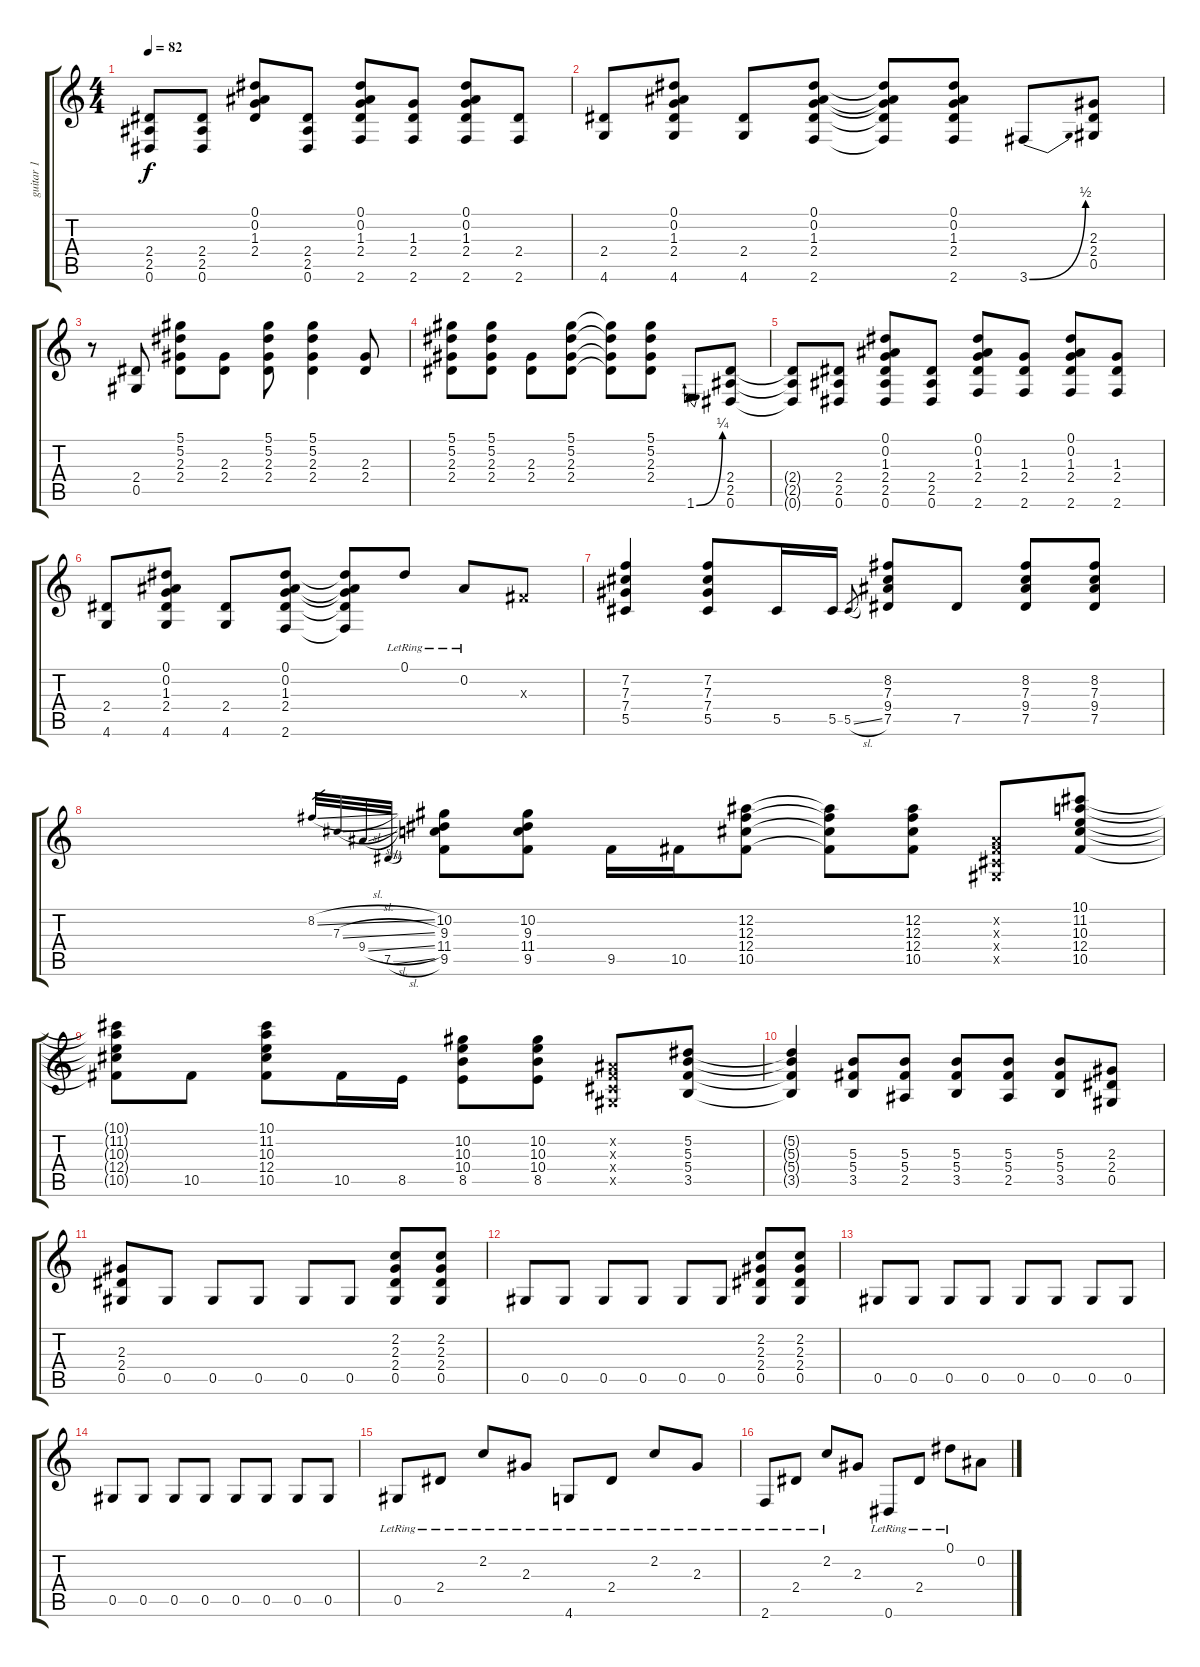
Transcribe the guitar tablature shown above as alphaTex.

\track ("guitar 1" "guitar 1") {instrument electricguitarclean}
\staff {score tabs}
\tuning (Eb4 Bb3 Gb3 Db3 Ab2 Eb2) {hide}
\ts (4 4)
\tempo 82
\clef g2
\ks c
(2.4{t} 2.5{t} 0.6{t}).8{dy f} (2.4 2.5 0.6).8 (0.1 0.2 1.3 2.4).8 (2.4 2.5 0.6).8 (0.1 0.2 1.3 2.4 2.6).8 (1.3 2.4 2.6).8 (0.1 0.2 1.3 2.4 2.6).8 (2.4 2.6).8 |
(2.4 4.6).8 (0.1 0.2 1.3 2.4 4.6).8 (2.4 4.6).8 (0.1 0.2 1.3 2.4 2.6).8 (0.1{t} 0.2{t} 1.3{t} 2.4{t} 2.6{t}).8 (0.1 0.2 1.3 2.4 2.6).8 3.6{be (bend 0 0 60 2)}.8 (2.3 2.4 0.5).8 |
r.8 (2.4 0.5).8 (5.1 5.2 2.3 2.4).8 (2.3 2.4).8 (5.1 5.2 2.3 2.4).8 (5.1 5.2 2.3 2.4).4 (2.3 2.4).8 |
(5.1 5.2 2.3 2.4).8 (5.1 5.2 2.3 2.4).8 (2.3 2.4).8 (5.1 5.2 2.3 2.4).8 (5.1{t} 5.2{t} 2.3{t} 2.4{t}).8 (5.1 5.2 2.3 2.4).8 1.6{be (bend 0 0 60 1)}.8 (2.4 2.5 0.6).8 |
(2.4{t} 2.5{t} 0.6{t}).8 (2.4 2.5 0.6).8 (0.1 0.2 1.3 2.4 2.5 0.6).8 (2.4 2.5 0.6).8 (0.1 0.2 1.3 2.4 2.6).8 (1.3 2.4 2.6).8 (0.1 0.2 1.3 2.4 2.6).8 (1.3 2.4 2.6).8 |
(2.4 4.6).8 (0.1 0.2 1.3 2.4 4.6).8 (2.4 4.6).8 (0.1 0.2 1.3 2.4 2.6).8 (0.1{t} 0.2{t} 1.3{t} 2.4{t} 2.6{t}).8 0.1{lr}.8 0.2{lr}.8 0.3{x}.8 |
(7.2 7.3 7.4 5.5).4 (7.2 7.3 7.4 5.5).8 5.5.16 5.5.16 5.5{sl}.8{gr} (8.2 7.3 9.4 7.5).8 7.5.8 (8.2 7.3 9.4 7.5).8 (8.2 7.3 9.4 7.5).8 |
8.2{sl}.32{gr} 7.3{sl}.32{gr} 9.4{sl}.32{gr} 7.5{sl}.32{gr} (10.2 9.3 11.4 9.5).8 (10.2 9.3 11.4 9.5).8 9.5.16 10.5.16 (12.2 12.3 12.4 10.5).8 (12.2{t} 12.3{t} 12.4{t} 10.5{t}).8 (12.2 12.3 12.4 10.5).8 (0.2{x} 0.3{x} 0.4{x} 0.5{x}).8 (10.1 11.2 10.3 12.4 10.5).8 |
(10.1{t} 11.2{t} 10.3{t} 12.4{t} 10.5{t}).8 10.5.8 (10.1 11.2 10.3 12.4 10.5).8 10.5.16 8.5.16 (10.2 10.3 10.4 8.5).8 (10.2 10.3 10.4 8.5).8 (0.2{x} 0.3{x} 0.4{x} 0.5{x}).8 (5.2 5.3 5.4 3.5).8 |
(5.2{t} 5.3{t} 5.4{t} 3.5{t}).4 (5.3 5.4 3.5).8 (5.3 5.4 2.5).8 (5.3 5.4 3.5).8 (5.3 5.4 2.5).8 (5.3 5.4 3.5).8 (2.3 2.4 0.5).8 |
(2.3 2.4 0.5).8 0.5.8 0.5.8 0.5.8 0.5.8 0.5.8 (2.2 2.3 2.4 0.5).8 (2.2 2.3 2.4 0.5).8 |
0.5.8 0.5.8 0.5.8 0.5.8 0.5.8 0.5.8 (2.2 2.3 2.4 0.5).8 (2.2 2.3 2.4 0.5).8 |
0.5.8 0.5.8 0.5.8 0.5.8 0.5.8 0.5.8 0.5.8 0.5.8 |
0.5.8 0.5.8 0.5.8 0.5.8 0.5.8 0.5.8 0.5.8 0.5.8 |
0.5{lr}.8 2.4{lr}.8 2.2{lr}.8 2.3{lr}.8 4.6{lr}.8 2.4{lr}.8 2.2{lr}.8 2.3{lr}.8 |
2.6{lr}.8 2.4{lr}.8 2.2{lr}.8 2.3.8 0.6{lr}.8 2.4{lr}.8 0.1{lr}.8 0.2.8
